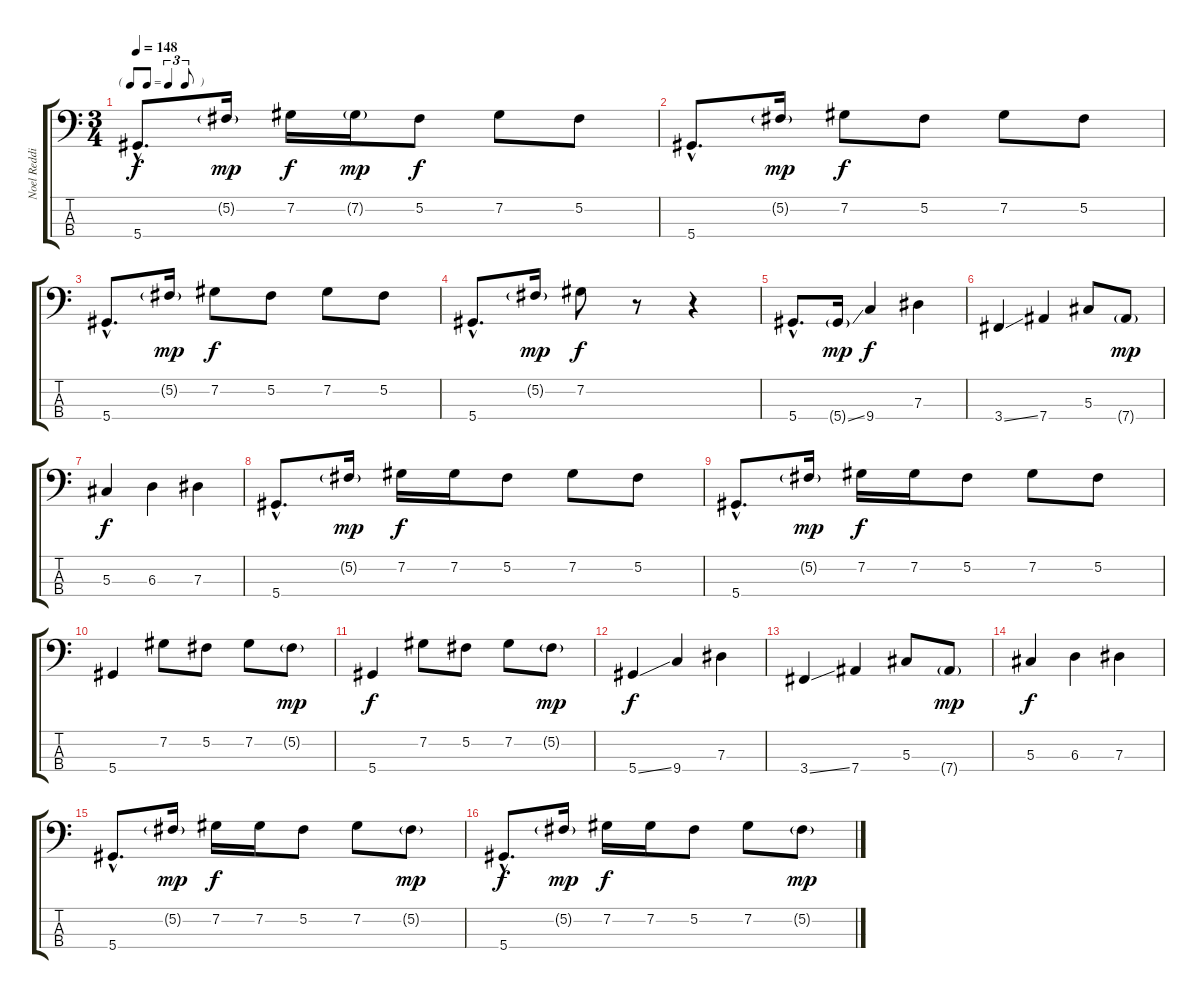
\track ("Noel Redding" "Noel Reddi") {instrument electricbassfinger}
\staff {score tabs}
\tuning (Gb2 Db2 Ab1 Eb1) {hide}
\ts (3 4)
\tf triplet8th
\tempo 148
\clef f4
\ks c
5.4{hac}.8{d dy f} 5.2{g}.16{dy mp} 7.2.16{dy f} 7.2{g}.16{dy mp} 5.2.8{dy f} 7.2.8 5.2.8 |
5.4{hac}.8{d} 5.2{g}.16{dy mp} 7.2.8{dy f} 5.2.8 7.2.8 5.2.8 |
5.4{hac}.8{d} 5.2{g}.16{dy mp} 7.2.8{dy f} 5.2.8 7.2.8 5.2.8 |
5.4{hac}.8{d} 5.2{g}.16{dy mp} 7.2.8{dy f} r.8 r.4 |
5.4{hac}.8{d} 5.4{ss g}.16{dy mp} 9.4.4{dy f} 7.3.4 |
3.4{ss}.4 7.4.4 5.3.8 7.4{g}.8{dy mp} |
5.3.4{dy f} 6.3.4 7.3.4 |
5.4{hac}.8{d} 5.2{g}.16{dy mp} 7.2.16{dy f} 7.2.16 5.2.8 7.2.8 5.2.8 |
5.4{hac}.8{d} 5.2{g}.16{dy mp} 7.2.16{dy f} 7.2.16 5.2.8 7.2.8 5.2.8 |
5.4.4 7.2.8 5.2.8 7.2.8 5.2{g}.8{dy mp} |
5.4.4{dy f} 7.2.8 5.2.8 7.2.8 5.2{g}.8{dy mp} |
5.4{ss}.4{dy f} 9.4.4 7.3.4 |
3.4{ss}.4 7.4.4 5.3.8 7.4{g}.8{dy mp} |
5.3.4{dy f} 6.3.4 7.3.4 |
5.4{hac}.8{d} 5.2{g}.16{dy mp} 7.2.16{dy f} 7.2.16 5.2.8 7.2.8 5.2{g}.8{dy mp} |
5.4{hac}.8{d dy f} 5.2{g}.16{dy mp} 7.2.16{dy f} 7.2.16 5.2.8 7.2.8 5.2{g}.8{dy mp}
